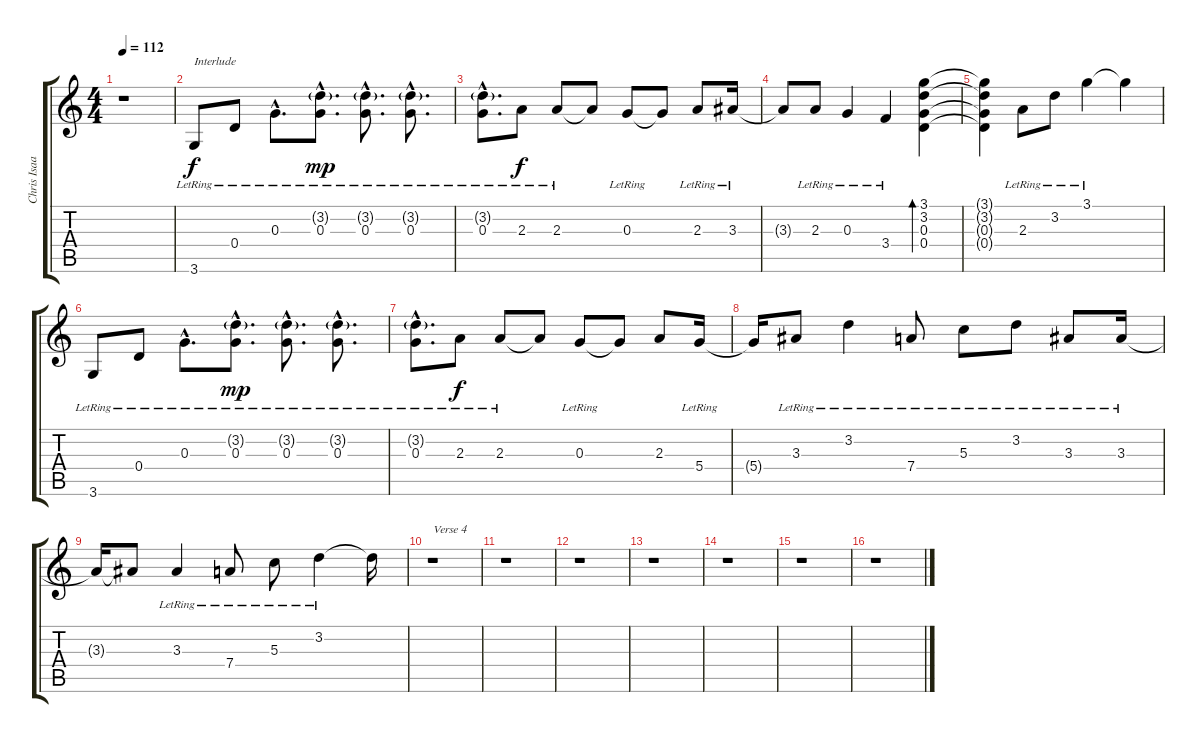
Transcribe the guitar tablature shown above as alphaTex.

\track ("Chris Isaak ( clean 1 )" "Chris Isaa") {instrument electricguitarjazz}
\staff {score tabs}
\tuning (E4 B3 G3 D3 A2 E2) {hide}
\ts (4 4)
\tempo 112
\clef g2
\ks c
r.1{dy f} |
3.6{lr}.8{txt "Interlude"} 0.4{lr}.8 0.3{hac lr}.8{d} (3.2{g hac lr} 0.3{hac lr}).8{d dy mp} (3.2{g hac lr} 0.3{hac lr}).8{d} (3.2{g hac lr} 0.3{hac lr}).8{d} |
(3.2{g hac lr} 0.3{hac lr}).8{d} 2.3{lr}.8{dy f} 2.3{lr}.8 2.3{t}.8 0.3{lr}.8 0.3{t}.8 2.3{lr}.8 3.3{lr}.16 |
3.3{t}.8 2.3{lr}.8 0.3{lr}.4 3.4{lr}.4 (3.1 3.2 0.3 0.4).4{bd 480} |
(3.1{t} 3.2{t} 0.3{t} 0.4{t}).4 2.3{lr}.8 3.2{lr}.8 3.1{lr}.4 3.1{t}.4 |
3.6{lr}.8 0.4{lr}.8 0.3{hac lr}.8{d} (3.2{g hac lr} 0.3{hac lr}).8{d dy mp} (3.2{g hac lr} 0.3{hac lr}).8{d} (3.2{g hac lr} 0.3{hac lr}).8{d} |
(3.2{g hac lr} 0.3{hac lr}).8{d} 2.3{lr}.8{dy f} 2.3{lr}.8 2.3{t}.8 0.3{lr}.8 0.3{t}.8 2.3.8 5.4{lr}.16 |
5.4{t}.16 3.3{lr}.8 3.2{lr}.4 7.4{lr}.8 5.3{lr}.8 3.2{lr}.8 3.3{lr}.8 3.3{lr}.16 |
3.3{t}.16 3.3{t}.8 3.3{lr}.4 7.4{lr}.8 5.3{lr}.8 3.2{lr}.4 3.2{t}.16 |
r.1{txt "Verse 4"} |
r.1 |
r.1 |
r.1 |
r.1 |
r.1 |
r.1
